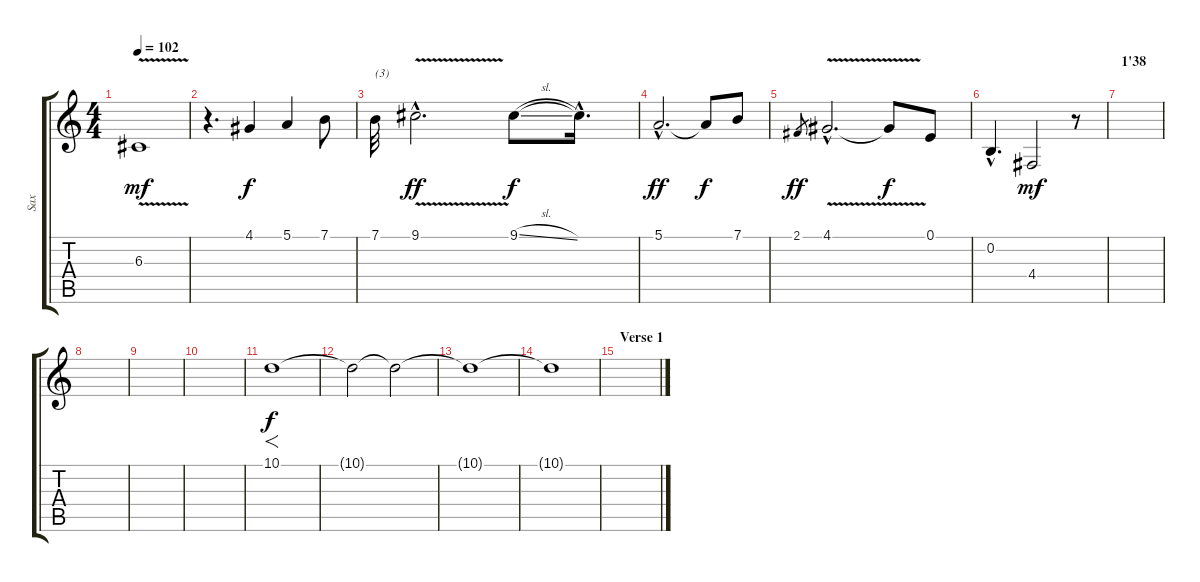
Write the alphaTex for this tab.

\track ("Sax" "Sax") {instrument altosax}
\staff {score tabs}
\tuning (E4 B3 G3 D3 A2 E2) {hide}
\ts (4 4)
\tempo 102
\clef g2
\ks c
6.3{v}.1{dy mf} |
r.4{d} 4.1.4{dy f} 5.1.4 7.1.8 |
7.1.32{txt "(3)"} 9.1{v hac}.2{d dy ff} 9.1{sl}.8{dy f} 9.1{hac t}.16{d} |
5.1{hac}.2{d dy ff} 5.1{t}.8{dy f} 7.1.8 |
2.1.8{gr dy ff} 4.1{v hac}.2{d} 4.1{t}.8{dy f} 0.1.8 |
0.2{hac}.4{d} 4.4.2{dy mf} r.8 |
\section ("" "1'38")
|
|
|
|
10.1.1{f dy f} |
10.1{t}.2 10.1{t}.2{volume 0} |
10.1{t}.1 |
10.1{t}.1 |
\section ("" "Verse 1")
